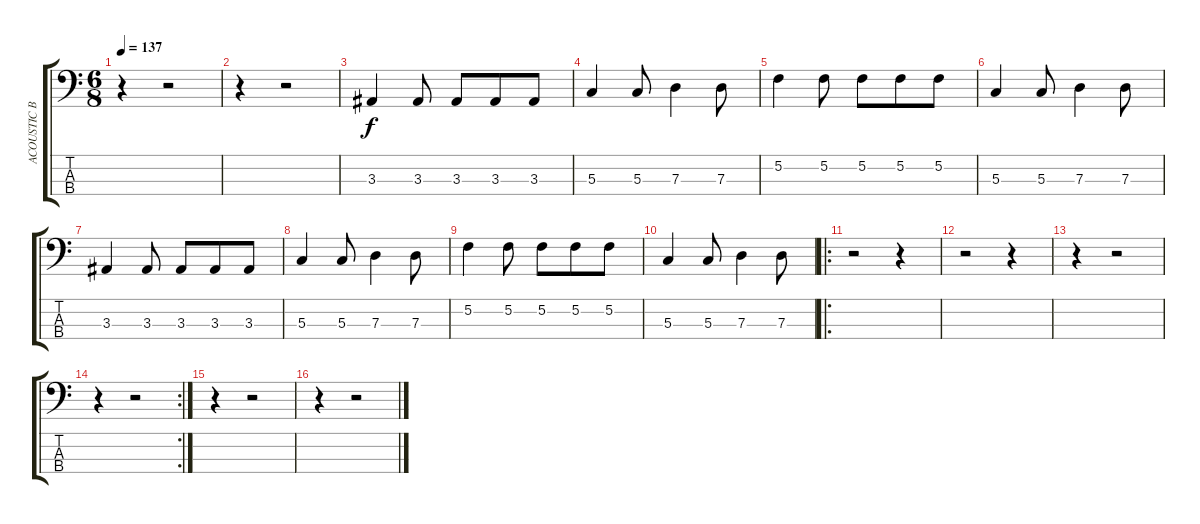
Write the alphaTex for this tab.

\track ("ACOUSTIC BASS" "ACOUSTIC B") {instrument acousticbass}
\staff {score tabs}
\tuning (F2 C2 G1 D1) {hide}
\ts (6 8)
\tempo 137
\clef f4
\ks c
r.4{dy f} r.2 |
r.4 r.2 |
3.3.4 3.3.8 3.3.8 3.3.8 3.3.8 |
5.3.4 5.3.8 7.3.4 7.3.8 |
5.2.4 5.2.8 5.2.8 5.2.8 5.2.8 |
5.3.4 5.3.8 7.3.4 7.3.8 |
3.3.4 3.3.8 3.3.8 3.3.8 3.3.8 |
5.3.4 5.3.8 7.3.4 7.3.8 |
5.2.4 5.2.8 5.2.8 5.2.8 5.2.8 |
5.3.4 5.3.8 7.3.4 7.3.8 |
\ro
r.2 r.4 |
r.2 r.4 |
r.4 r.2 |
\rc 2
r.4 r.2 |
r.4 r.2 |
r.4 r.2
